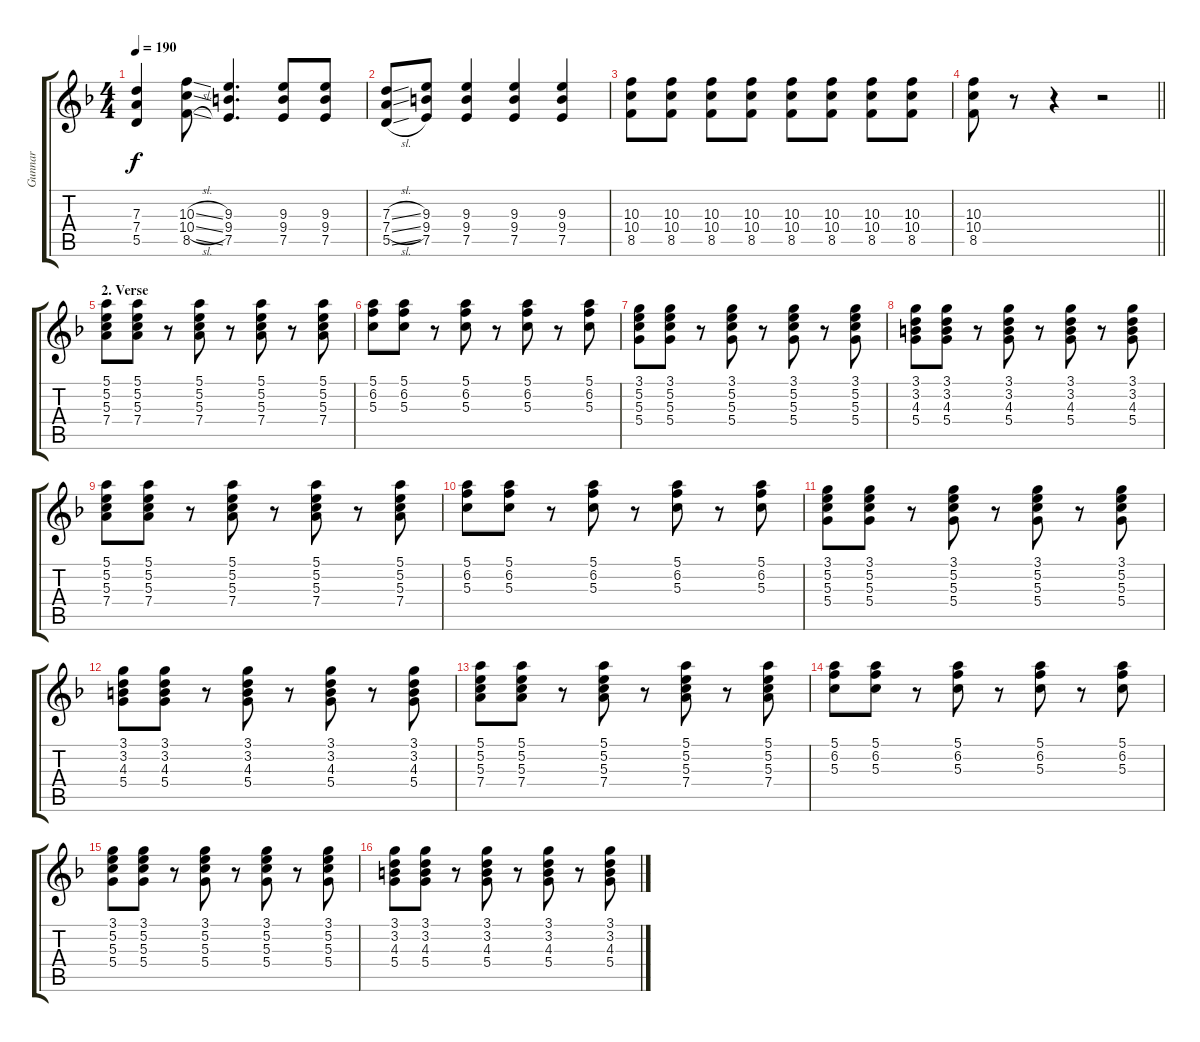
\track ("Gunnar" "Gunnar") {instrument distortionguitar}
\staff {score tabs}
\tuning (E4 B3 G3 D3 A2 E2) {hide}
\ts (4 4)
\tempo 190
\clef g2
\ks f
(7.3 7.4 5.5).4{dy f} (10.3{sl} 10.4{sl} 8.5{sl}).8 (9.3 9.4 7.5).4{d} (9.3 9.4 7.5).8 (9.3 9.4 7.5).8 |
(7.3{sl} 7.4{sl} 5.5{sl}).8 (9.3 9.4 7.5).8 (9.3 9.4 7.5).4 (9.3 9.4 7.5).4 (9.3 9.4 7.5).4 |
(10.3 10.4 8.5).8 (10.3 10.4 8.5).8 (10.3 10.4 8.5).8 (10.3 10.4 8.5).8 (10.3 10.4 8.5).8 (10.3 10.4 8.5).8 (10.3 10.4 8.5).8 (10.3 10.4 8.5).8 |
\barLineRight lightlight
(10.3 10.4 8.5).8 r.8 r.4 r.2 |
\section ("" "2. Verse")
(5.1 5.2 5.3 7.4).8 (5.1 5.2 5.3 7.4).8 r.8 (5.1 5.2 5.3 7.4).8 r.8 (5.1 5.2 5.3 7.4).8 r.8 (5.1 5.2 5.3 7.4).8 |
(5.1 6.2 5.3).8 (5.1 6.2 5.3).8 r.8 (5.1 6.2 5.3).8 r.8 (5.1 6.2 5.3).8 r.8 (5.1 6.2 5.3).8 |
(3.1 5.2 5.3 5.4).8 (3.1 5.2 5.3 5.4).8 r.8 (3.1 5.2 5.3 5.4).8 r.8 (3.1 5.2 5.3 5.4).8 r.8 (3.1 5.2 5.3 5.4).8 |
(3.1 3.2 4.3 5.4).8 (3.1 3.2 4.3 5.4).8 r.8 (3.1 3.2 4.3 5.4).8 r.8 (3.1 3.2 4.3 5.4).8 r.8 (3.1 3.2 4.3 5.4).8 |
(5.1 5.2 5.3 7.4).8 (5.1 5.2 5.3 7.4).8 r.8 (5.1 5.2 5.3 7.4).8 r.8 (5.1 5.2 5.3 7.4).8 r.8 (5.1 5.2 5.3 7.4).8 |
(5.1 6.2 5.3).8 (5.1 6.2 5.3).8 r.8 (5.1 6.2 5.3).8 r.8 (5.1 6.2 5.3).8 r.8 (5.1 6.2 5.3).8 |
(3.1 5.2 5.3 5.4).8 (3.1 5.2 5.3 5.4).8 r.8 (3.1 5.2 5.3 5.4).8 r.8 (3.1 5.2 5.3 5.4).8 r.8 (3.1 5.2 5.3 5.4).8 |
(3.1 3.2 4.3 5.4).8 (3.1 3.2 4.3 5.4).8 r.8 (3.1 3.2 4.3 5.4).8 r.8 (3.1 3.2 4.3 5.4).8 r.8 (3.1 3.2 4.3 5.4).8 |
(5.1 5.2 5.3 7.4).8 (5.1 5.2 5.3 7.4).8 r.8 (5.1 5.2 5.3 7.4).8 r.8 (5.1 5.2 5.3 7.4).8 r.8 (5.1 5.2 5.3 7.4).8 |
(5.1 6.2 5.3).8 (5.1 6.2 5.3).8 r.8 (5.1 6.2 5.3).8 r.8 (5.1 6.2 5.3).8 r.8 (5.1 6.2 5.3).8 |
(3.1 5.2 5.3 5.4).8 (3.1 5.2 5.3 5.4).8 r.8 (3.1 5.2 5.3 5.4).8 r.8 (3.1 5.2 5.3 5.4).8 r.8 (3.1 5.2 5.3 5.4).8 |
(3.1 3.2 4.3 5.4).8 (3.1 3.2 4.3 5.4).8 r.8 (3.1 3.2 4.3 5.4).8 r.8 (3.1 3.2 4.3 5.4).8 r.8 (3.1 3.2 4.3 5.4).8
